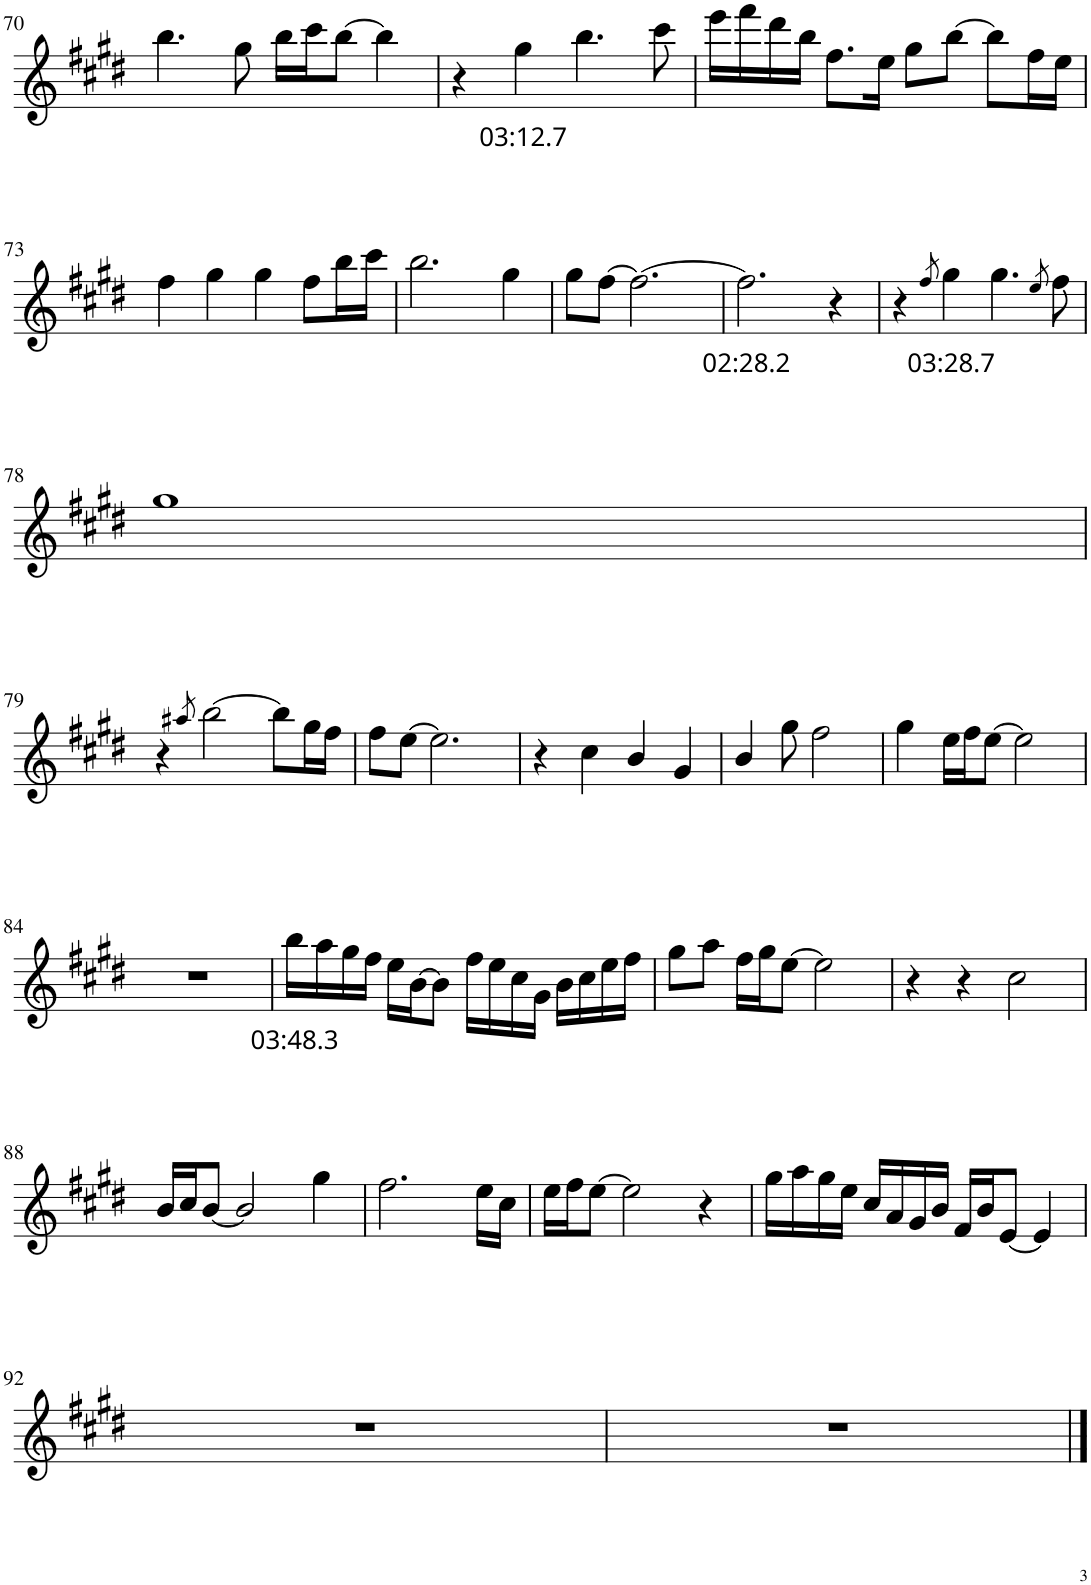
**kern	**text
*part1	*part1
*staff1	*staff1
*I"Voice	*
*I'V	*
!!LO:PB:g=z
*clefG2	*
*k[f#c#g#d#]	*
*M4/4	*
=70	=70
4.bb\	.
8gg#\	.
16bb\LL	.
16ccc#\J	.
[>8bb\J	.
4bb\]	.
=71	=71
4r	.
!	!LO:LY:b
4gg#\	03:12.7
4.bb\	.
8ccc#\	.
=72	=72
16eee\LL	.
16fff#\	.
16ddd#\	.
16bb\JJ	.
8.ff#\L	.
16ee\Jk	.
8gg#\L	.
[>8bb\J	.
8bb\L]	.
16ff#\L	.
16ee\JJ	.
!!LO:LB:g=z
=73	=73
4ff#\	.
4gg#\	.
4gg#\	.
8ff#\L	.
16bb\L	.
16ccc#\JJ	.
=74	=74
2.bb\	.
4gg#\	.
=75	=75
8gg#\L	.
[>8ff#\J	.
2.ff#\_	.
=76	=76
!	!LO:LY:b
2.ff#\]	02:28.2
4r	.
=77	=77
4r	.
8qff#/	.
!	!LO:LY:b
4gg#\	03:28.7
4.gg#\	.
8qee/	.
8ff#\	.
!!LO:LB:g=z
=78	=78
1gg#	.
!!LO:LB:g=z
=79	=79
4r	.
8qaa#X/	.
[>2bb\	.
8bb\L]	.
16gg#\L	.
16ff#\JJ	.
=80	=80
8ff#\L	.
[>8ee\J	.
2.ee\]	.
=81	=81
4r	.
4cc#\	.
4b/	.
4g#/	.
=82	=82
4b/	.
8gg#\	.
2ff#\	.
=83	=83
4gg#\	.
16ee\LL	.
16ff#\J	.
[>8ee\J	.
2ee\]	.
!!LO:LB:g=z
=84	=84
1r	.
=85	=85
!	!LO:LY:b
16bb\LL	03:48.3
16aa\	.
16gg#\	.
16ff#\JJ	.
16ee\LL	.
[>16b\J	.
8b\J]	.
16ff#\LL	.
16ee\	.
16cc#\	.
16g#\JJ	.
16b\LL	.
16cc#\	.
16ee\	.
16ff#\JJ	.
=86	=86
8gg#\L	.
8aa\J	.
16ff#\LL	.
16gg#\J	.
[>8ee\J	.
2ee\]	.
=87	=87
4r	.
4r	.
2cc#\	.
!!LO:LB:g=z
=88	=88
16b/LL	.
16cc#/J	.
[<8b/J	.
2b/]	.
4gg#\	.
=89	=89
2.ff#\	.
16ee\LL	.
16cc#\JJ	.
=90	=90
16ee\LL	.
16ff#\J	.
[>8ee\J	.
2ee\]	.
4r	.
=91	=91
16gg#\LL	.
16aa\	.
16gg#\	.
16ee\JJ	.
16cc#/LL	.
16a/	.
16g#/	.
16b/JJ	.
16f#/LL	.
16b/J	.
[<8e/J	.
4e/]	.
!!LO:LB:g=z
=92	=92
1r	.
=93	=93
1r	.
==	==
*-	*-
